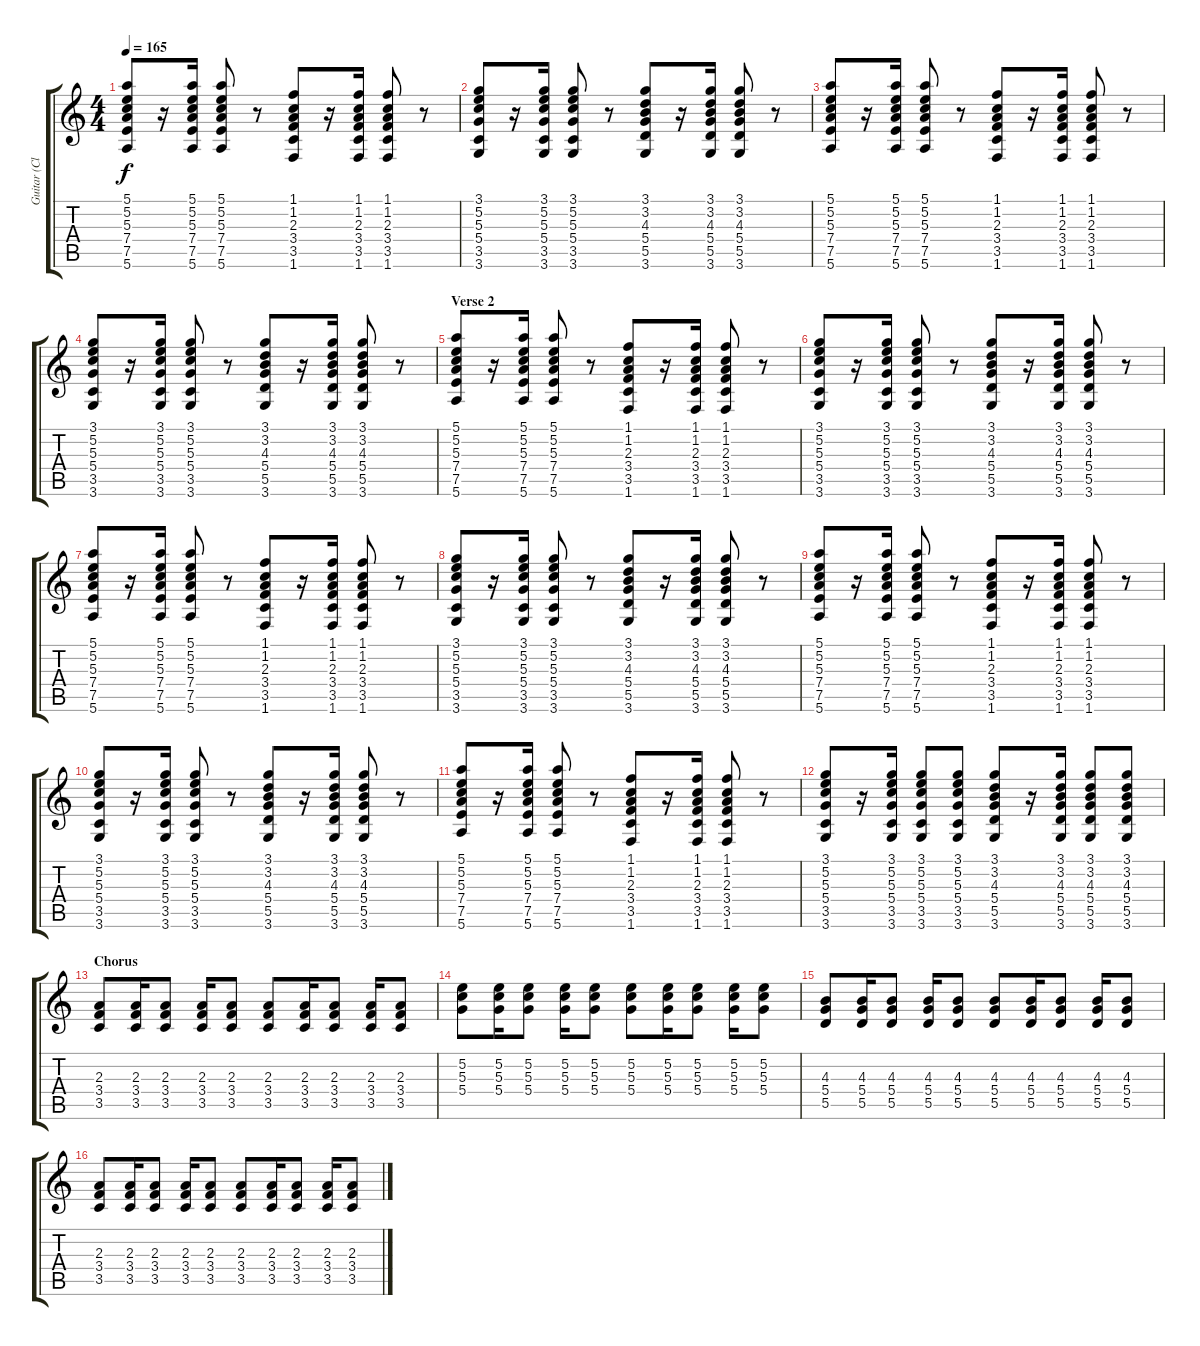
\track ("Guitar (Clean)" "Guitar (Cl") {instrument electricguitarclean}
\staff {score tabs}
\tuning (E4 B3 G3 D3 A2 E2) {hide}
\ts (4 4)
\tempo 165
\clef g2
\ks c
(5.1 5.2 5.3 7.4 7.5 5.6).8{dy f} r.16 (5.1 5.2 5.3 7.4 7.5 5.6).16 (5.1 5.2 5.3 7.4 7.5 5.6).8 r.8 (1.1 1.2 2.3 3.4 3.5 1.6).8 r.16 (1.1 1.2 2.3 3.4 3.5 1.6).16 (1.1 1.2 2.3 3.4 3.5 1.6).8 r.8 |
(3.1 5.2 5.3 5.4 3.5 3.6).8 r.16 (3.1 5.2 5.3 5.4 3.5 3.6).16 (3.1 5.2 5.3 5.4 3.5 3.6).8 r.8 (3.1 3.2 4.3 5.4 5.5 3.6).8 r.16 (3.1 3.2 4.3 5.4 5.5 3.6).16 (3.1 3.2 4.3 5.4 5.5 3.6).8 r.8 |
(5.1 5.2 5.3 7.4 7.5 5.6).8 r.16 (5.1 5.2 5.3 7.4 7.5 5.6).16 (5.1 5.2 5.3 7.4 7.5 5.6).8 r.8 (1.1 1.2 2.3 3.4 3.5 1.6).8 r.16 (1.1 1.2 2.3 3.4 3.5 1.6).16 (1.1 1.2 2.3 3.4 3.5 1.6).8 r.8 |
(3.1 5.2 5.3 5.4 3.5 3.6).8 r.16 (3.1 5.2 5.3 5.4 3.5 3.6).16 (3.1 5.2 5.3 5.4 3.5 3.6).8 r.8 (3.1 3.2 4.3 5.4 5.5 3.6).8 r.16 (3.1 3.2 4.3 5.4 5.5 3.6).16 (3.1 3.2 4.3 5.4 5.5 3.6).8 r.8 |
\section ("" "Verse 2")
(5.1 5.2 5.3 7.4 7.5 5.6).8 r.16 (5.1 5.2 5.3 7.4 7.5 5.6).16 (5.1 5.2 5.3 7.4 7.5 5.6).8 r.8 (1.1 1.2 2.3 3.4 3.5 1.6).8 r.16 (1.1 1.2 2.3 3.4 3.5 1.6).16 (1.1 1.2 2.3 3.4 3.5 1.6).8 r.8 |
(3.1 5.2 5.3 5.4 3.5 3.6).8 r.16 (3.1 5.2 5.3 5.4 3.5 3.6).16 (3.1 5.2 5.3 5.4 3.5 3.6).8 r.8 (3.1 3.2 4.3 5.4 5.5 3.6).8 r.16 (3.1 3.2 4.3 5.4 5.5 3.6).16 (3.1 3.2 4.3 5.4 5.5 3.6).8 r.8 |
(5.1 5.2 5.3 7.4 7.5 5.6).8 r.16 (5.1 5.2 5.3 7.4 7.5 5.6).16 (5.1 5.2 5.3 7.4 7.5 5.6).8 r.8 (1.1 1.2 2.3 3.4 3.5 1.6).8 r.16 (1.1 1.2 2.3 3.4 3.5 1.6).16 (1.1 1.2 2.3 3.4 3.5 1.6).8 r.8 |
(3.1 5.2 5.3 5.4 3.5 3.6).8 r.16 (3.1 5.2 5.3 5.4 3.5 3.6).16 (3.1 5.2 5.3 5.4 3.5 3.6).8 r.8 (3.1 3.2 4.3 5.4 5.5 3.6).8 r.16 (3.1 3.2 4.3 5.4 5.5 3.6).16 (3.1 3.2 4.3 5.4 5.5 3.6).8 r.8 |
(5.1 5.2 5.3 7.4 7.5 5.6).8 r.16 (5.1 5.2 5.3 7.4 7.5 5.6).16 (5.1 5.2 5.3 7.4 7.5 5.6).8 r.8 (1.1 1.2 2.3 3.4 3.5 1.6).8 r.16 (1.1 1.2 2.3 3.4 3.5 1.6).16 (1.1 1.2 2.3 3.4 3.5 1.6).8 r.8 |
(3.1 5.2 5.3 5.4 3.5 3.6).8 r.16 (3.1 5.2 5.3 5.4 3.5 3.6).16 (3.1 5.2 5.3 5.4 3.5 3.6).8 r.8 (3.1 3.2 4.3 5.4 5.5 3.6).8 r.16 (3.1 3.2 4.3 5.4 5.5 3.6).16 (3.1 3.2 4.3 5.4 5.5 3.6).8 r.8 |
(5.1 5.2 5.3 7.4 7.5 5.6).8 r.16 (5.1 5.2 5.3 7.4 7.5 5.6).16 (5.1 5.2 5.3 7.4 7.5 5.6).8 r.8 (1.1 1.2 2.3 3.4 3.5 1.6).8 r.16 (1.1 1.2 2.3 3.4 3.5 1.6).16 (1.1 1.2 2.3 3.4 3.5 1.6).8 r.8 |
(3.1 5.2 5.3 5.4 3.5 3.6).8 r.16 (3.1 5.2 5.3 5.4 3.5 3.6).16 (3.1 5.2 5.3 5.4 3.5 3.6).8 (3.1 5.2 5.3 5.4 3.5 3.6).8 (3.1 3.2 4.3 5.4 5.5 3.6).8 r.16 (3.1 3.2 4.3 5.4 5.5 3.6).16 (3.1 3.2 4.3 5.4 5.5 3.6).8 (3.1 3.2 4.3 5.4 5.5 3.6).8 |
\section ("" "Chorus")
(2.3 3.4 3.5).8 (2.3 3.4 3.5).16 (2.3 3.4 3.5).8 (2.3 3.4 3.5).16 (2.3 3.4 3.5).8 (2.3 3.4 3.5).8 (2.3 3.4 3.5).16 (2.3 3.4 3.5).8 (2.3 3.4 3.5).16 (2.3 3.4 3.5).8 |
(5.2 5.3 5.4).8 (5.2 5.3 5.4).16 (5.2 5.3 5.4).8 (5.2 5.3 5.4).16 (5.2 5.3 5.4).8 (5.2 5.3 5.4).8 (5.2 5.3 5.4).16 (5.2 5.3 5.4).8 (5.2 5.3 5.4).16 (5.2 5.3 5.4).8 |
(4.3 5.4 5.5).8 (4.3 5.4 5.5).16 (4.3 5.4 5.5).8 (4.3 5.4 5.5).16 (4.3 5.4 5.5).8 (4.3 5.4 5.5).8 (4.3 5.4 5.5).16 (4.3 5.4 5.5).8 (4.3 5.4 5.5).16 (4.3 5.4 5.5).8 |
(2.3 3.4 3.5).8 (2.3 3.4 3.5).16 (2.3 3.4 3.5).8 (2.3 3.4 3.5).16 (2.3 3.4 3.5).8 (2.3 3.4 3.5).8 (2.3 3.4 3.5).16 (2.3 3.4 3.5).8 (2.3 3.4 3.5).16 (2.3 3.4 3.5).8
